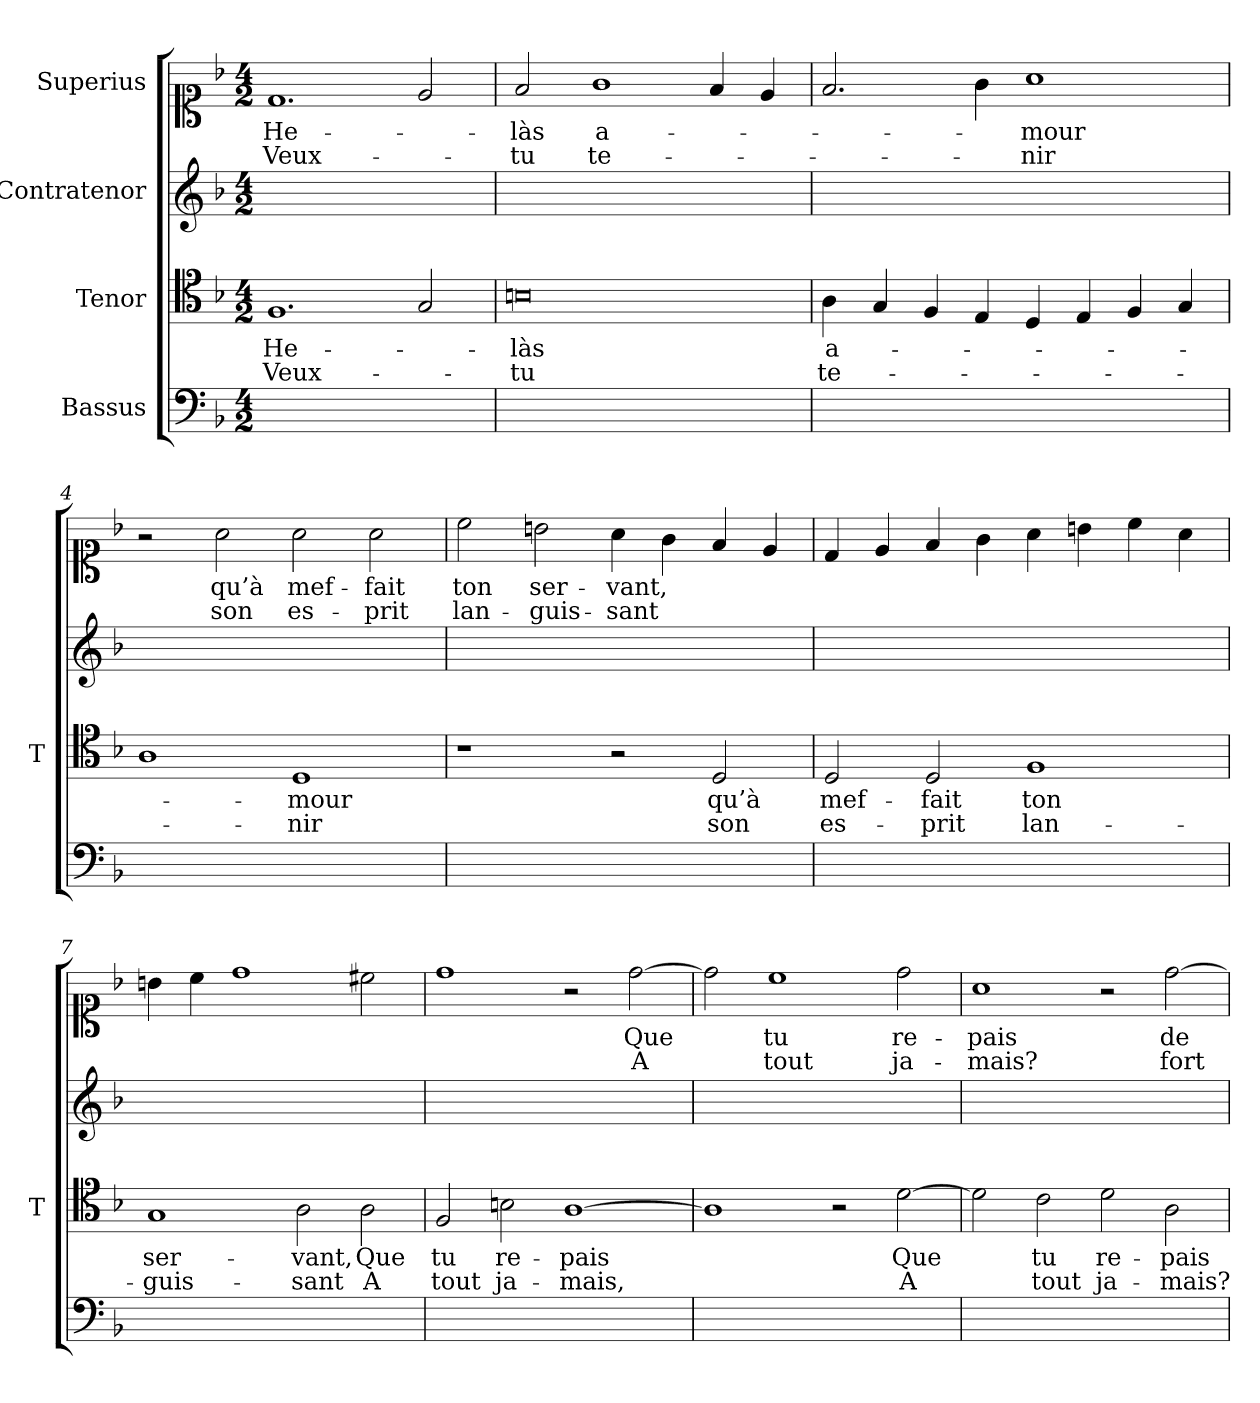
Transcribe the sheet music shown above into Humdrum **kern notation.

**kern	**kern	**text	**text	**kern	**kern	**text	**text
*part4	*part3	*part3	*part3	*part2	*part1	*part1	*part1
*staff4	*staff3	*staff3	*staff3	*staff2	*staff1	*staff1	*staff1
*I"Bassus	*I"Tenor	*	*	*I"Contratenor	*I"Superius	*	*
*	*I'T	*	*	*	*	*	*
*clefF4	*clefC4	*	*	*clefG2	*clefC1	*	*
*k[b-]	*k[b-]	*	*	*k[b-]	*k[b-]	*	*
*M4/2	*M4/2	*	*	*M4/2	*M4/2	*	*
=1	=1	=1	=1	=1	=1	=1	=1
0ryy	1.F	He-	Veux-	0ryy	1.d	He-	Veux-
.	2G	.	.	.	2e	.	.
=2	=2	=2	=2	=2	=2	=2	=2
0ryy	0Bn	-làs	-tu	0ryy	2f	-làs	-tu
.	.	.	.	.	1g	a-	te-
.	.	.	.	.	4f	.	.
.	.	.	.	.	4e	.	.
=3	=3	=3	=3	=3	=3	=3	=3
0ryy	4A	a-	te-	0ryy	2.f	.	.
.	4G	.	.	.	.	.	.
.	4F	.	.	.	.	.	.
.	4E	.	.	.	4g	.	.
.	4D	.	.	.	1a	-mour	-nir
.	4E	.	.	.	.	.	.
.	4F	.	.	.	.	.	.
.	4G	.	.	.	.	.	.
=4	=4	=4	=4	=4	=4	=4	=4
0ryy	1A	.	.	0ryy	2r	.	.
.	.	.	.	.	2a	-qu’à	-son
.	1D	-mour	-nir	.	2a	mef-	es-
.	.	.	.	.	2a	-fait	-prit
=5	=5	=5	=5	=5	=5	=5	=5
0ryy	1r	.	.	0ryy	2cc	-ton	lan-
.	.	.	.	.	2b	ser-	guis-
.	2r	.	.	.	4a	-vant,	-sant
.	.	.	.	.	4g	.	.
.	2D	-qu’à	-son	.	4f	.	.
.	.	.	.	.	4e	.	.
=6	=6	=6	=6	=6	=6	=6	=6
0ryy	2D	mef-	es-	0ryy	4d	.	.
.	.	.	.	.	4e	.	.
.	2D	-fait	-prit	.	4f	.	.
.	.	.	.	.	4g	.	.
.	1F	-ton	lan-	.	4a	.	.
.	.	.	.	.	4b	.	.
.	.	.	.	.	4cc	.	.
.	.	.	.	.	4a	.	.
=7	=7	=7	=7	=7	=7	=7	=7
0ryy	1G	ser-	guis-	0ryy	4b	.	.
.	.	.	.	.	4cc	.	.
.	.	.	.	.	1dd	.	.
.	2A	-vant,	-sant	.	.	.	.
.	2A	-Que	-A	.	2cc#X	.	.
=8	=8	=8	=8	=8	=8	=8	=8
0ryy	2F	-tu	-tout	0ryy	1dd	.	.
.	2Bn	re-	ja-	.	.	.	.
.	[1A	-pais	-mais,	.	2r	.	.
.	.	.	.	.	[2dd	-Que	-A
=9	=9	=9	=9	=9	=9	=9	=9
0ryy	1A]	.	.	0ryy	2dd]	.	.
.	.	.	.	.	1cc	-tu	-tout
.	2r	.	.	.	.	.	.
.	[2d	-Que	-A	.	2dd	re-	ja-
=10	=10	=10	=10	=10	=10	=10	=10
0ryy	2d]	.	.	0ryy	1a	-pais	-mais?
.	2c	-tu	-tout	.	.	.	.
.	2d	re-	ja-	.	2r	.	.
.	2A	-pais	-mais?	.	[2dd	-de	-fort
=	=	=	=	=	=	=	=
*-	*-	*-	*-	*-	*-	*-	*-
